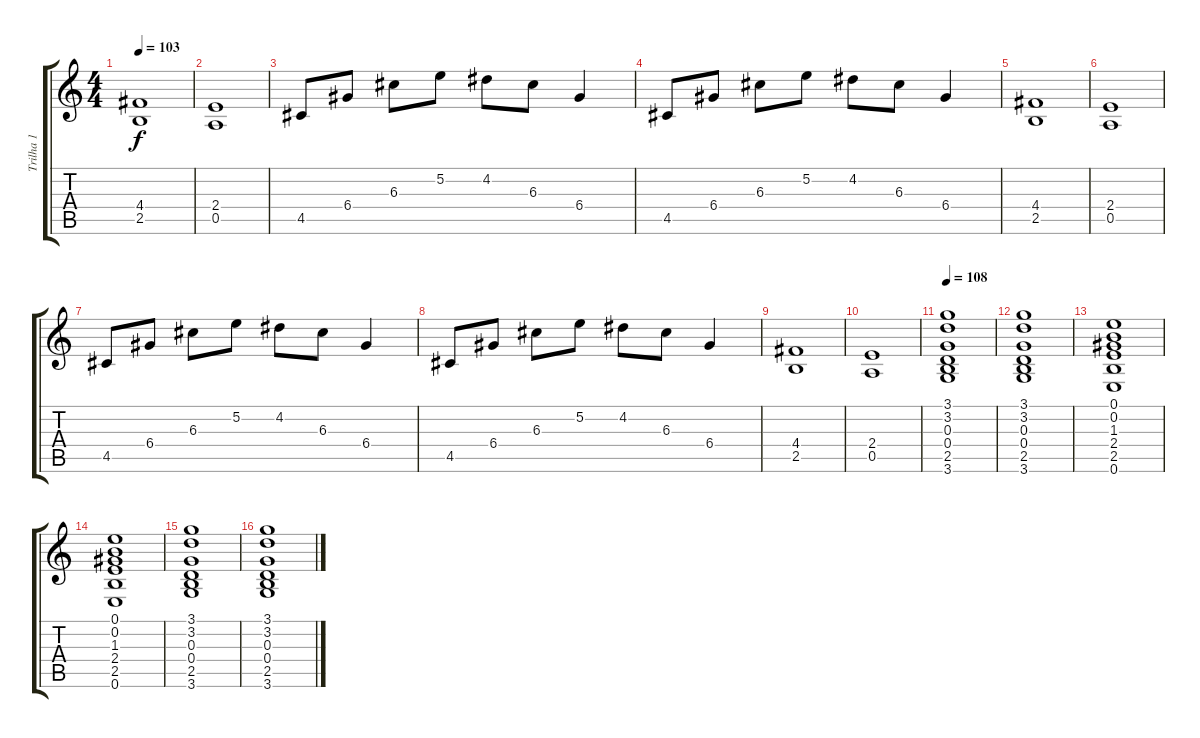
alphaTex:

\track ("Trilha 1" "Trilha 1") {instrument acousticguitarnylon}
\staff {score tabs}
\tuning (E4 B3 G3 D3 A2 E2) {hide}
\ts (4 4)
\tempo 103
\clef g2
\ks c
(4.4 2.5).1{dy f} |
(2.4 0.5).1 |
4.5.8 6.4.8 6.3.8 5.2.8 4.2.8 6.3.8 6.4.4 |
4.5.8 6.4.8 6.3.8 5.2.8 4.2.8 6.3.8 6.4.4 |
(4.4 2.5).1 |
(2.4 0.5).1 |
4.5.8 6.4.8 6.3.8 5.2.8 4.2.8 6.3.8 6.4.4 |
4.5.8 6.4.8 6.3.8 5.2.8 4.2.8 6.3.8 6.4.4 |
(4.4 2.5).1 |
(2.4 0.5).1 |
\tempo 108
(3.1 3.2 0.3 0.4 2.5 3.6).1 |
(3.1 3.2 0.3 0.4 2.5 3.6).1 |
(0.1 0.2 1.3 2.4 2.5 0.6).1 |
(0.1 0.2 1.3 2.4 2.5 0.6).1 |
(3.1 3.2 0.3 0.4 2.5 3.6).1 |
(3.1 3.2 0.3 0.4 2.5 3.6).1
